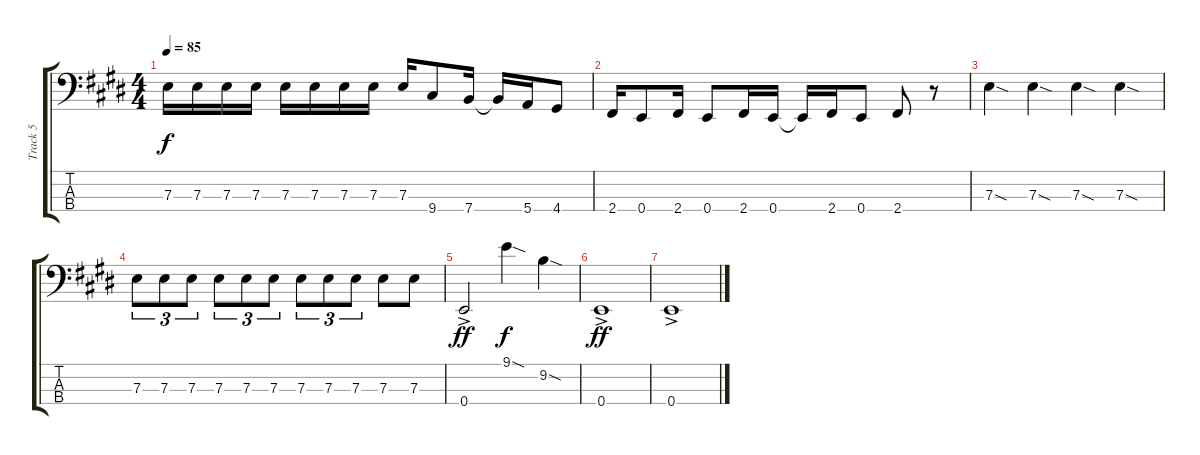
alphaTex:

\track ("Track 5" "Track 5") {instrument electricbassfinger}
\staff {score tabs}
\tuning (G2 D2 A1 E1) {hide}
\ts (4 4)
\tempo 85
\clef f4
\ks e
7.3.16{dy f volume 15} 7.3.16 7.3.16 7.3.16 7.3.16 7.3.16 7.3.16 7.3.16 7.3.16 9.4.8 7.4.16 7.4{t}.16 5.4.16 4.4.8 |
2.4.16 0.4.8 2.4.16 0.4.8 2.4.16 0.4.16 0.4{t}.16 2.4.16 0.4.8 2.4.8 r.8 |
7.3{sod}.4 7.3{sod}.4 7.3{sod}.4 7.3{sod}.4 |
7.3.8{tu (3 2)} 7.3.8{tu (3 2)} 7.3.8{tu (3 2)} 7.3.8{tu (3 2)} 7.3.8{tu (3 2)} 7.3.8{tu (3 2)} 7.3.8{tu (3 2)} 7.3.8{tu (3 2)} 7.3.8{tu (3 2)} 7.3.8 7.3.8 |
0.4{ac}.2{dy ff} 9.1{sod}.4{dy f} 9.2{sod}.4 |
0.4{ac}.1{dy ff} |
0.4{ac}.1
